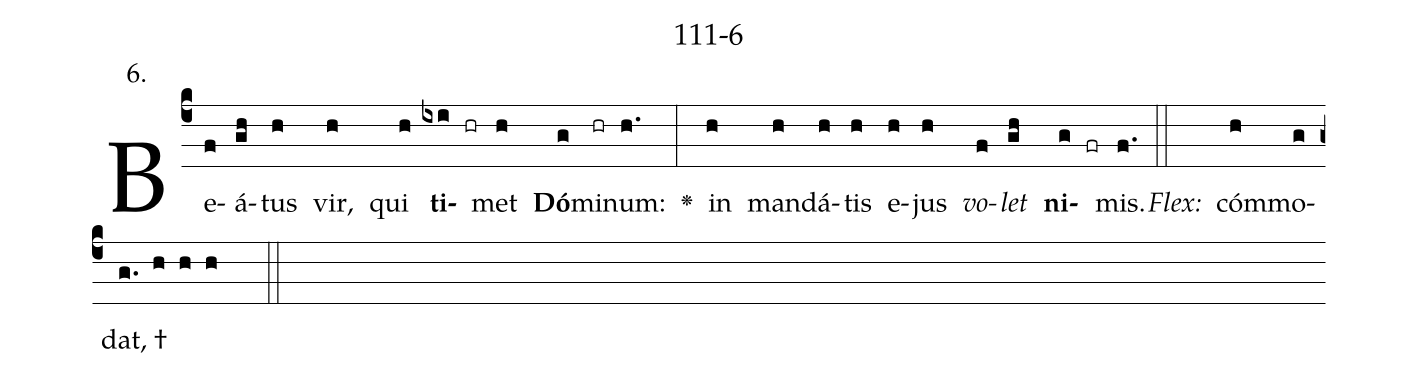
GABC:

name: 111-6;
annotation: 6.;
%%
(c4)Be(f)á(gh)tus(h) vir,(h) qui(h) <b>ti</b>(ixi hr)met(h) <b>Dó</b>(g)mi(hr)num:(h.) <v>\greheightstar</v>(:) in(h) man(h)dá(h)tis(h) e(h)jus(h) <i>vo</i>(f)<i>let</i>(gh) <b>ni</b>(g fr)mis.(f.) (::)
<i>Flex:</i>()  cóm(h)mo(g)dat, †(g. h h h  ::)

%E(h) u(h) o(f) u(gh) a(g) e.(f.) (::)
